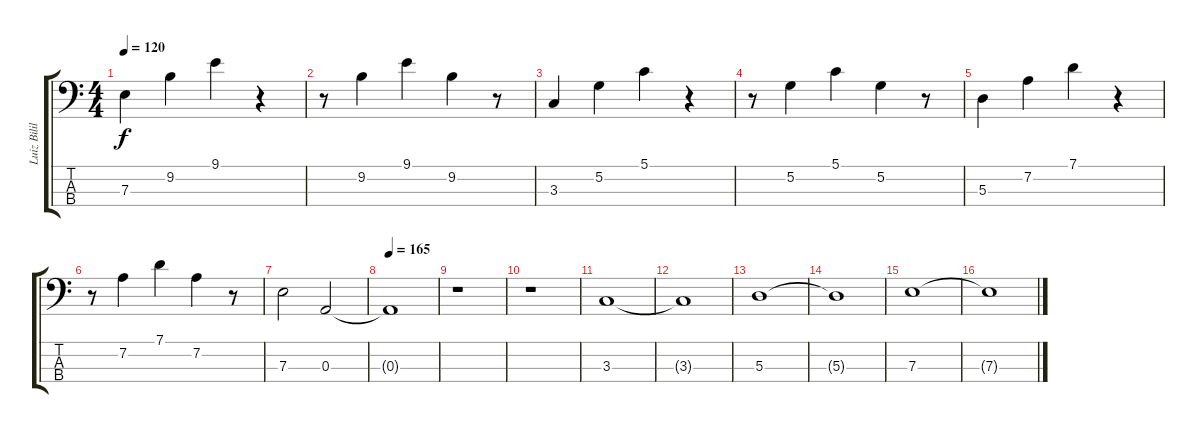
\track ("Luiz Bililiu" "Luiz Bilil") {instrument electricbassfinger}
\staff {score tabs}
\tuning (G2 D2 A1 E1) {hide}
\ts (4 4)
\tempo 120
\clef f4
\ks c
7.3.4{dy f} 9.2.4 9.1.4 r.4 |
r.8 9.2.4 9.1.4 9.2.4 r.8 |
3.3.4 5.2.4 5.1.4 r.4 |
r.8 5.2.4 5.1.4 5.2.4 r.8 |
5.3.4 7.2.4 7.1.4 r.4 |
r.8 7.2.4 7.1.4 7.2.4 r.8 |
7.3.2 0.3.2 |
\tempo 165
0.3{t}.1 |
r.1 |
r.1 |
3.3.1 |
3.3{t}.1 |
5.3.1 |
5.3{t}.1 |
7.3.1 |
7.3{t}.1
